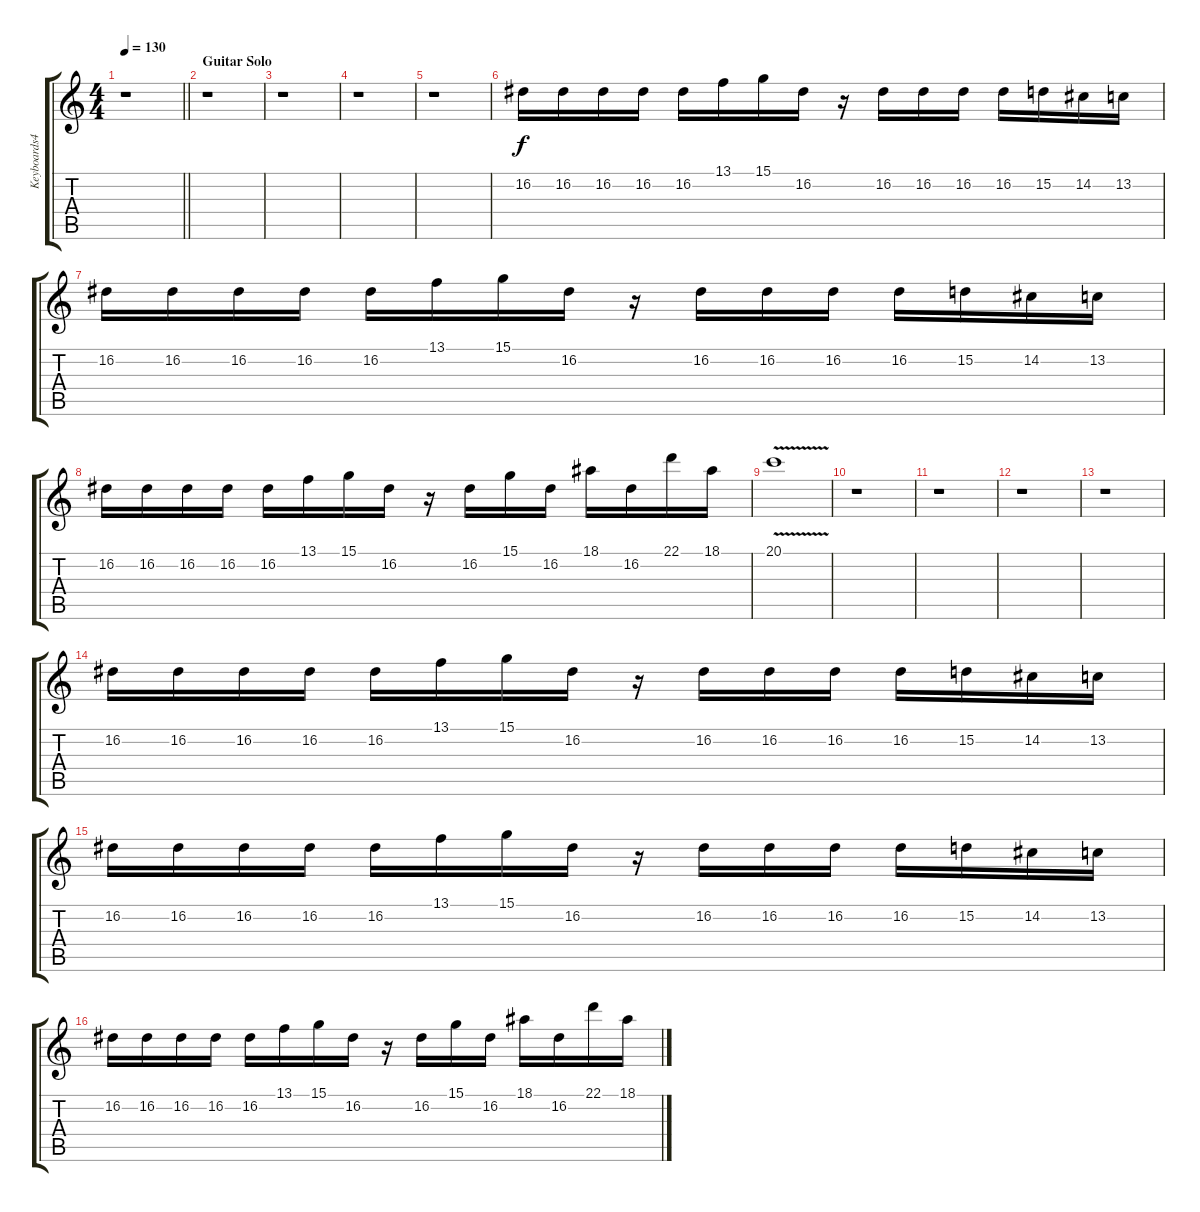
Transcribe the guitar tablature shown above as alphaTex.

\track ("Keyboards4" "Keyboards4") {instrument lead8bassandlead}
\staff {score tabs}
\tuning (E4 B3 G3 D3 A2 E2) {hide}
\ts (4 4)
\tempo 130
\clef g2
\barLineRight lightlight
\ks c
r.1{dy f} |
\section ("" "Guitar Solo")
r.1 |
r.1 |
r.1 |
r.1 |
16.2.16 16.2.16 16.2.16 16.2.16 16.2.16 13.1.16 15.1.16 16.2.16 r.16 16.2.16 16.2.16 16.2.16 16.2.16 15.2.16 14.2.16 13.2.16 |
16.2.16 16.2.16 16.2.16 16.2.16 16.2.16 13.1.16 15.1.16 16.2.16 r.16 16.2.16 16.2.16 16.2.16 16.2.16 15.2.16 14.2.16 13.2.16 |
16.2.16 16.2.16 16.2.16 16.2.16 16.2.16 13.1.16 15.1.16 16.2.16 r.16 16.2.16 15.1.16 16.2.16 18.1.16 16.2.16 22.1.16 18.1.16 |
20.1{v}.1 |
r.1 |
r.1 |
r.1 |
r.1 |
16.2.16 16.2.16 16.2.16 16.2.16 16.2.16 13.1.16 15.1.16 16.2.16 r.16 16.2.16 16.2.16 16.2.16 16.2.16 15.2.16 14.2.16 13.2.16 |
16.2.16 16.2.16 16.2.16 16.2.16 16.2.16 13.1.16 15.1.16 16.2.16 r.16 16.2.16 16.2.16 16.2.16 16.2.16 15.2.16 14.2.16 13.2.16 |
16.2.16 16.2.16 16.2.16 16.2.16 16.2.16 13.1.16 15.1.16 16.2.16 r.16 16.2.16 15.1.16 16.2.16 18.1.16 16.2.16 22.1.16 18.1.16
